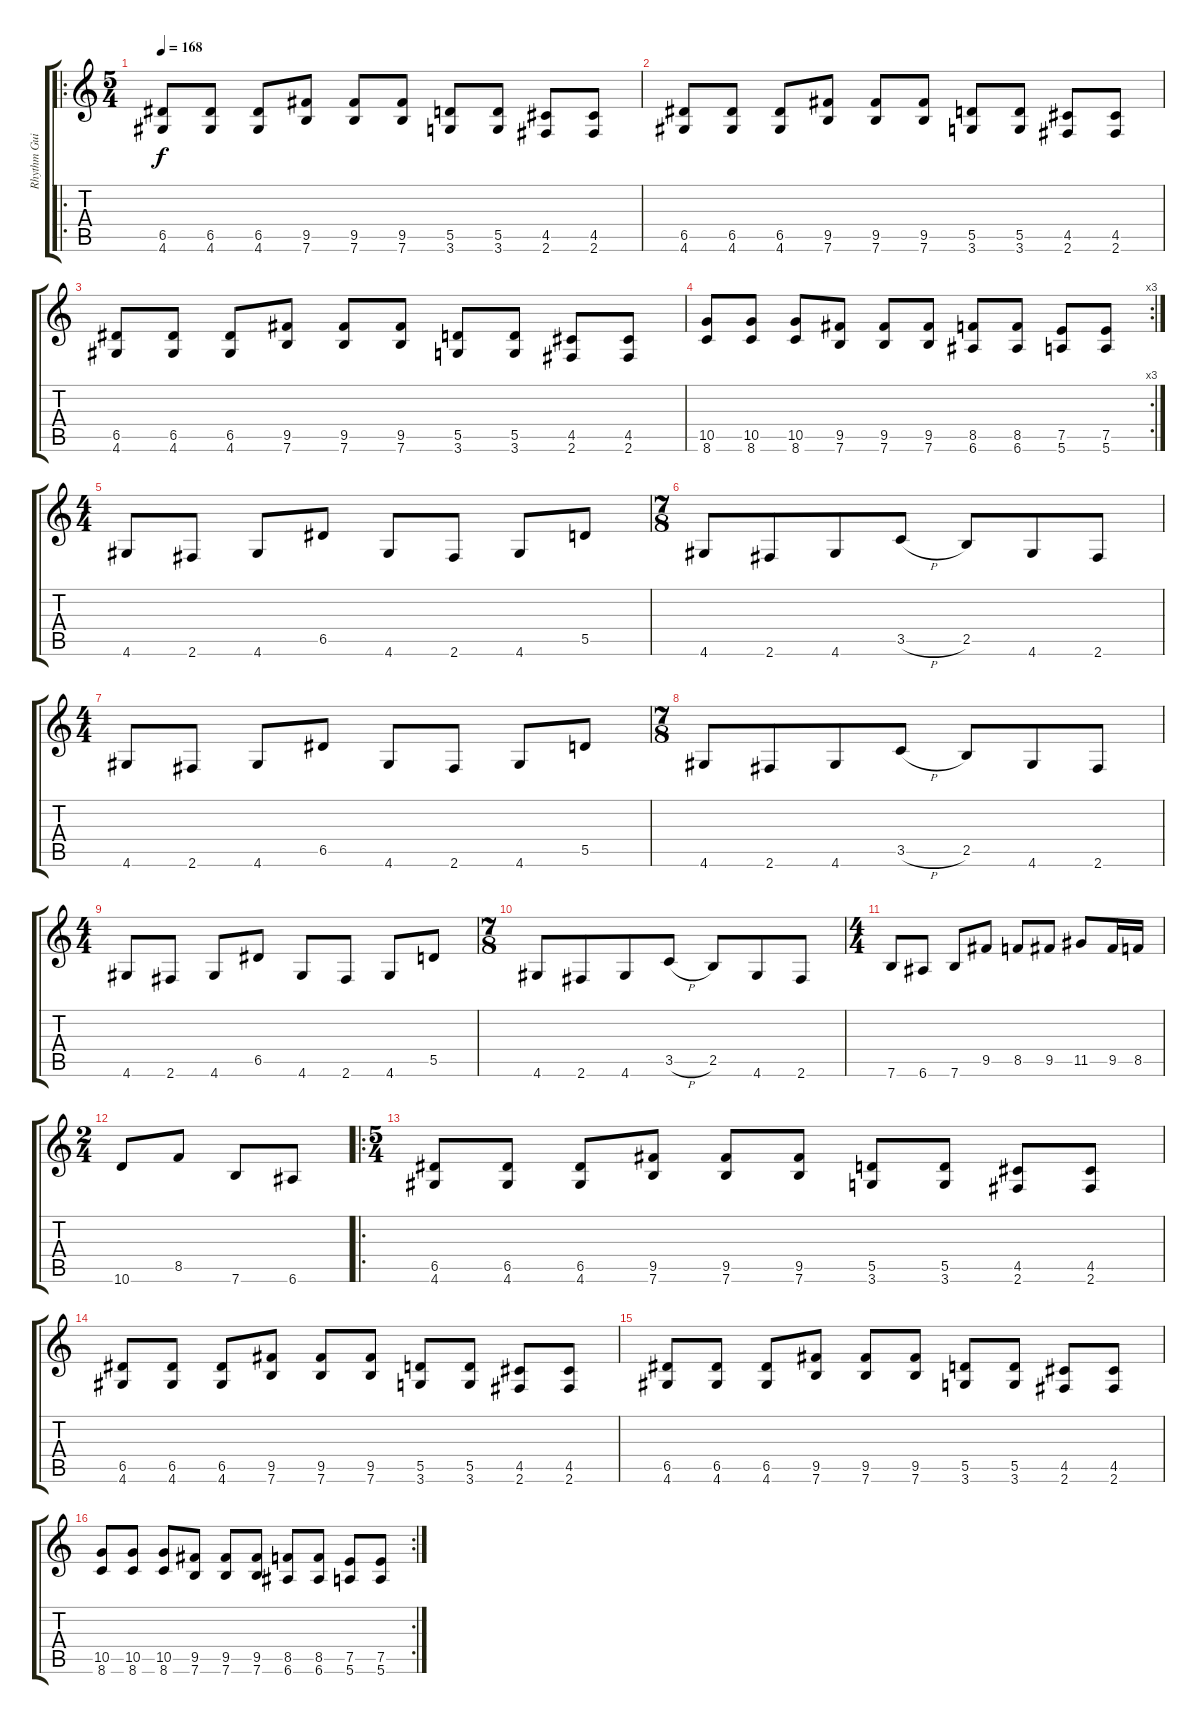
\track ("Rhythm Guitar" "Rhythm Gui") {instrument distortionguitar}
\staff {score tabs}
\tuning (E4 B3 G3 D3 A2 E2) {hide}
\ro
\ts (5 4)
\tempo 168
\clef g2
\ks c
(6.5 4.6).8{dy f instrument distortionguitar} (6.5 4.6).8 (6.5 4.6).8 (9.5 7.6).8 (9.5 7.6).8 (9.5 7.6).8 (5.5 3.6).8 (5.5 3.6).8 (4.5 2.6).8 (4.5 2.6).8 |
(6.5 4.6).8 (6.5 4.6).8 (6.5 4.6).8 (9.5 7.6).8 (9.5 7.6).8 (9.5 7.6).8 (5.5 3.6).8 (5.5 3.6).8 (4.5 2.6).8 (4.5 2.6).8 |
(6.5 4.6).8 (6.5 4.6).8 (6.5 4.6).8 (9.5 7.6).8 (9.5 7.6).8 (9.5 7.6).8 (5.5 3.6).8 (5.5 3.6).8 (4.5 2.6).8 (4.5 2.6).8 |
\rc 3
(10.5 8.6).8 (10.5 8.6).8 (10.5 8.6).8 (9.5 7.6).8 (9.5 7.6).8 (9.5 7.6).8 (8.5 6.6).8 (8.5 6.6).8 (7.5 5.6).8 (7.5 5.6).8 |
\ts (4 4)
4.6.8 2.6.8 4.6.8 6.5.8 4.6.8 2.6.8 4.6.8 5.5.8 |
\ts (7 8)
4.6.8 2.6.8 4.6.8 3.5{h}.8 2.5.8 4.6.8 2.6.8 |
\ts (4 4)
4.6.8 2.6.8 4.6.8 6.5.8 4.6.8 2.6.8 4.6.8 5.5.8 |
\ts (7 8)
4.6.8 2.6.8 4.6.8 3.5{h}.8 2.5.8 4.6.8 2.6.8 |
\ts (4 4)
4.6.8 2.6.8 4.6.8 6.5.8 4.6.8 2.6.8 4.6.8 5.5.8 |
\ts (7 8)
4.6.8 2.6.8 4.6.8 3.5{h}.8 2.5.8 4.6.8 2.6.8 |
\ts (4 4)
7.6.8 6.6.8 7.6.8 9.5.8 8.5.8 9.5.8 11.5.8 9.5.16 8.5.16 |
\ts (2 4)
10.6.8 8.5.8 7.6.8 6.6.8 |
\ro
\ts (5 4)
(6.5 4.6).8 (6.5 4.6).8 (6.5 4.6).8 (9.5 7.6).8 (9.5 7.6).8 (9.5 7.6).8 (5.5 3.6).8 (5.5 3.6).8 (4.5 2.6).8 (4.5 2.6).8 |
(6.5 4.6).8 (6.5 4.6).8 (6.5 4.6).8 (9.5 7.6).8 (9.5 7.6).8 (9.5 7.6).8 (5.5 3.6).8 (5.5 3.6).8 (4.5 2.6).8 (4.5 2.6).8 |
(6.5 4.6).8 (6.5 4.6).8 (6.5 4.6).8 (9.5 7.6).8 (9.5 7.6).8 (9.5 7.6).8 (5.5 3.6).8 (5.5 3.6).8 (4.5 2.6).8 (4.5 2.6).8 |
\rc 2
(10.5 8.6).8 (10.5 8.6).8 (10.5 8.6).8 (9.5 7.6).8 (9.5 7.6).8 (9.5 7.6).8 (8.5 6.6).8 (8.5 6.6).8 (7.5 5.6).8 (7.5 5.6).8
